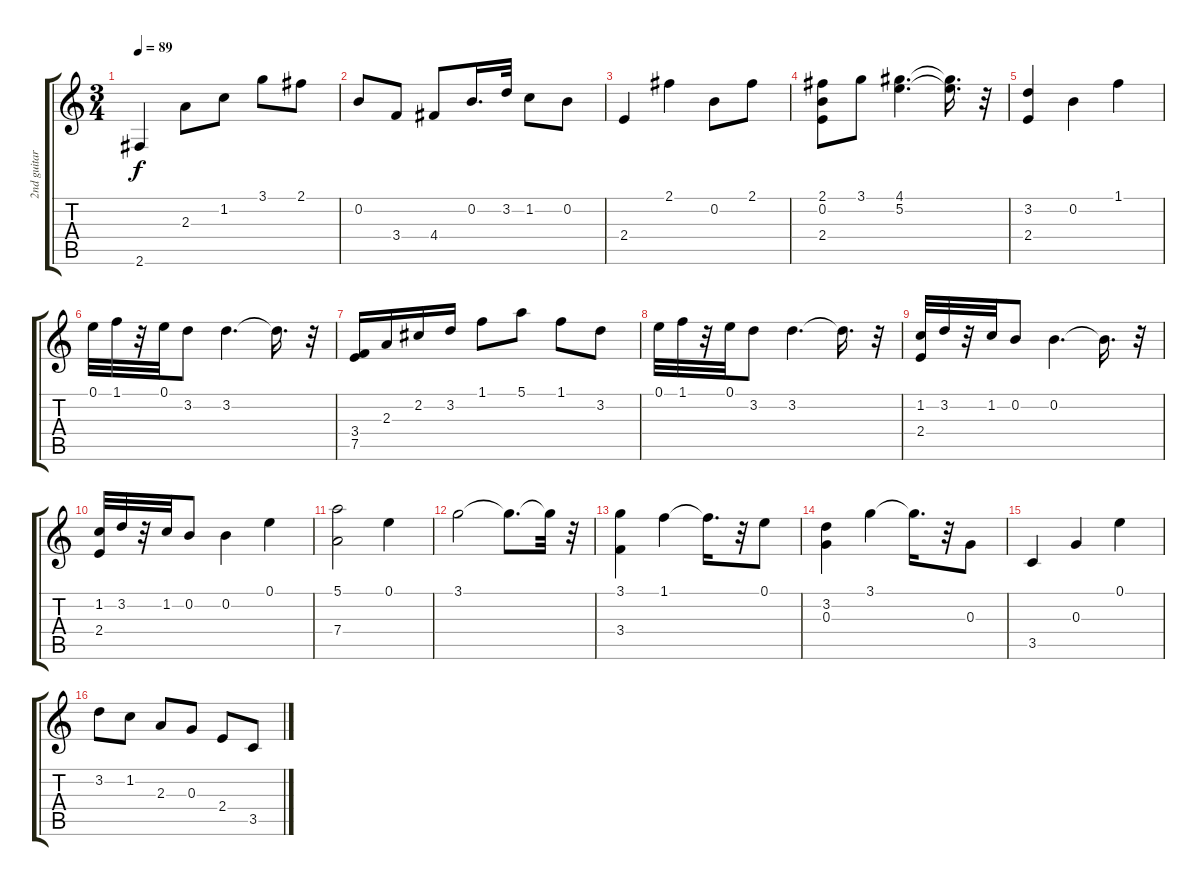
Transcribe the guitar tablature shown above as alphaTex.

\track ("2nd guitar" "2nd guitar") {instrument acousticguitarnylon}
\staff {score tabs}
\tuning (E4 B3 G3 D3 A2 E2) {hide}
\ts (3 4)
\tempo 89
\clef g2
\ks c
2.6.4{dy f} 2.3.8 1.2.8 3.1.8 2.1.8 |
0.2.8 3.4.8 4.4.8 0.2.16{d} 3.2.32 1.2.8 0.2.8 |
2.4.4 2.1.4 0.2.8 2.1.8 |
(2.1 0.2 2.4).8 3.1.8 (4.1 5.2).4{d} (4.1{t} 5.2{t}).16{d} r.32 |
(3.2 2.4).4 0.2.4 1.1.4 |
0.1.32 1.1.32 r.32 0.1.32 3.2.8 3.2.4{d} 3.2{t}.16{d} r.32 |
(3.4 7.5).16 2.3.16 2.2.16 3.2.16 1.1.8 5.1.8 1.1.8 3.2.8 |
0.1.32 1.1.32 r.32 0.1.32 3.2.8 3.2.4{d} 3.2{t}.16{d} r.32 |
(1.2 2.4).32 3.2.32 r.32 1.2.32 0.2.8 0.2.4{d} 0.2{t}.16{d} r.32 |
(1.2 2.4).32 3.2.32 r.32 1.2.32 0.2.8 0.2.4 0.1.4 |
(5.1 7.4).2 0.1.4 |
3.1.2 3.1{t}.8{d} 3.1{t}.32 r.32 |
(3.1 3.4).4 1.1.4 1.1{t}.16{d} r.32 0.1.8 |
(3.2 0.3).4 3.1.4 3.1{t}.16{d} r.32 0.3.8 |
3.5.4 0.3.4 0.1.4 |
3.2.8 1.2.8 2.3.8 0.3.8 2.4.8 3.5.8
